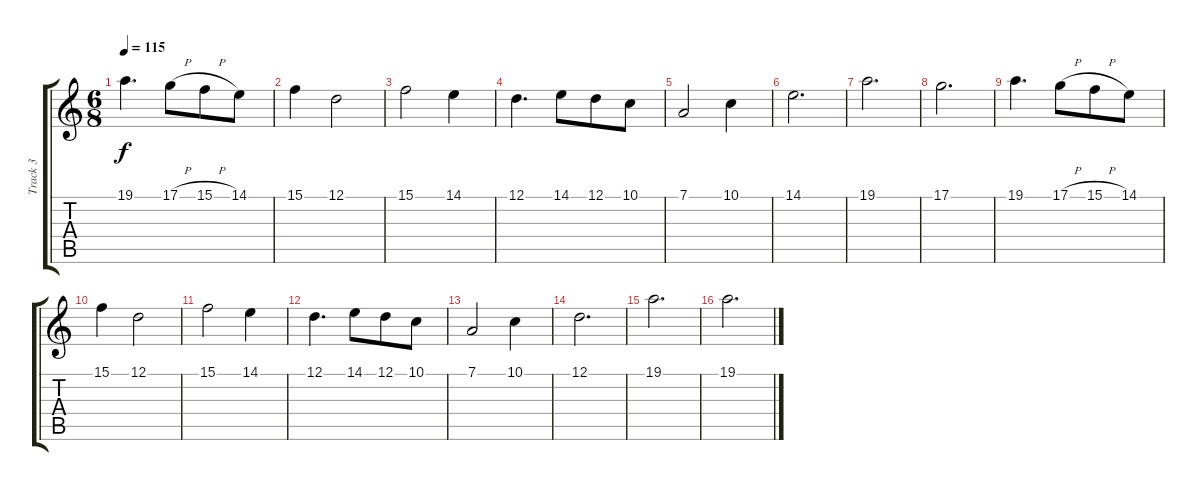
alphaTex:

\track ("Track 3" "Track 3") {instrument flute}
\staff {score tabs}
\tuning (D4 A3 G3 D3 A2 D2) {hide}
\ts (6 8)
\tempo 115
\clef g2
\ks c
19.1.4{d dy f} 17.1{h}.8 15.1{h}.8 14.1.8 |
15.1.4 12.1.2 |
15.1.2 14.1.4 |
12.1.4{d} 14.1.8 12.1.8 10.1.8 |
7.1.2 10.1.4 |
14.1.2{d} |
19.1.2{d} |
17.1.2{d} |
19.1.4{d} 17.1{h}.8 15.1{h}.8 14.1.8 |
15.1.4 12.1.2 |
15.1.2 14.1.4 |
12.1.4{d} 14.1.8 12.1.8 10.1.8 |
7.1.2 10.1.4 |
12.1.2{d} |
19.1.2{d} |
19.1.2{d}
